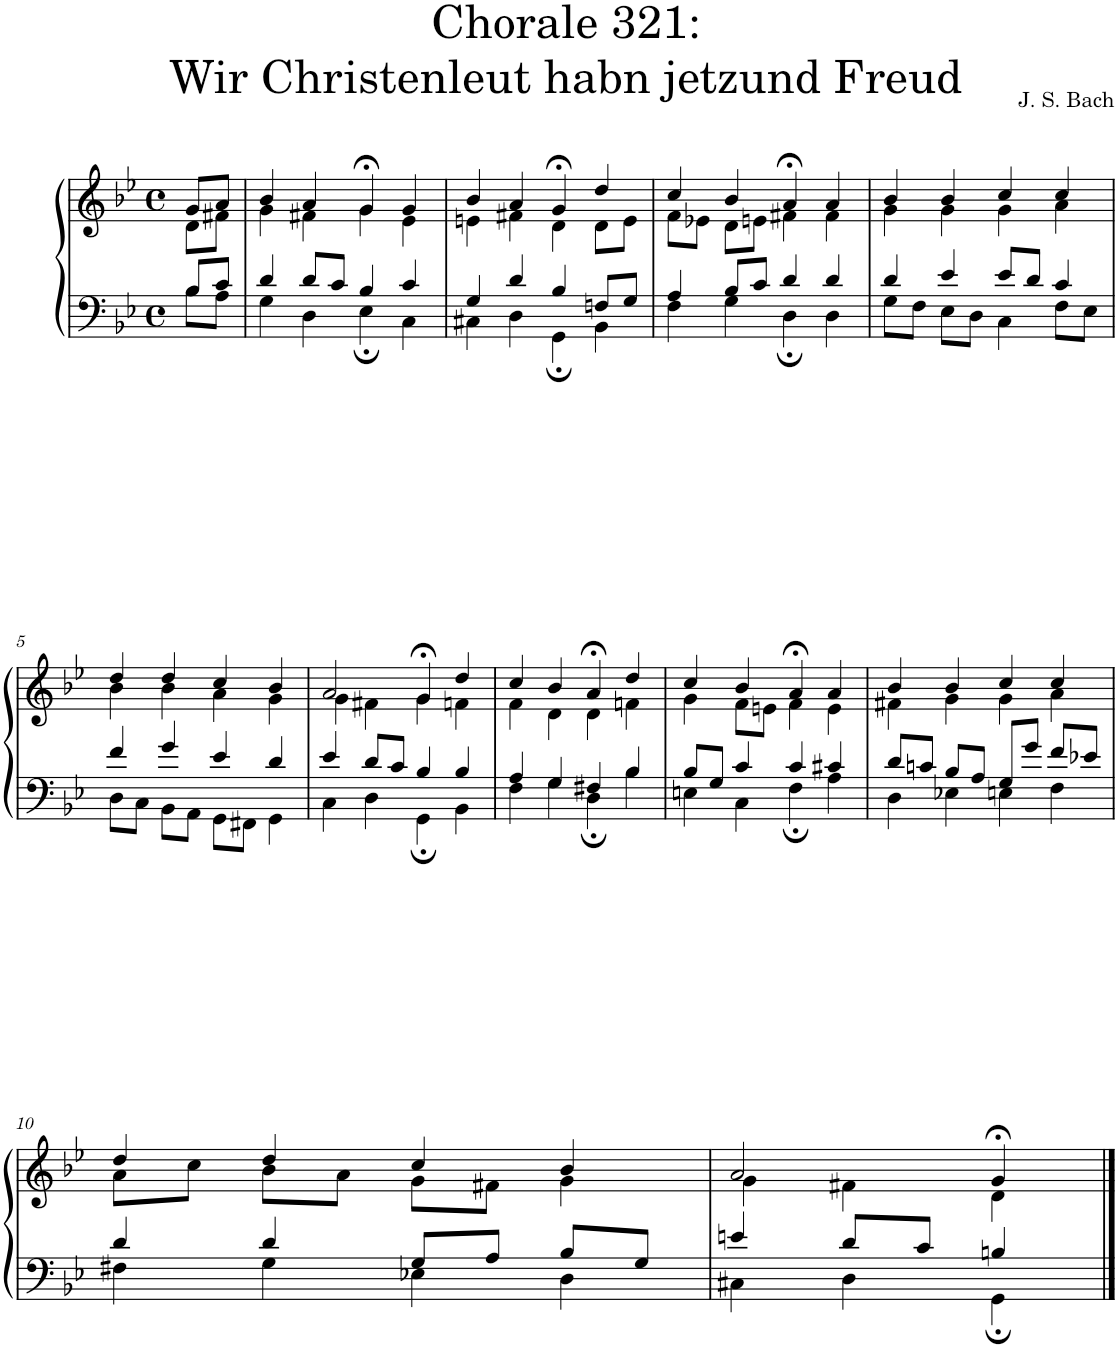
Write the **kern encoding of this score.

**kern	**kern
*part1	*part1
*staff2	*staff1
*I"S,A	*
*clefF4	*clefG2
*k[b-e-]	*k[b-e-]
*M4/4	*M4/4
*met(c)	*met(c)
=	=
*^	*^
8B-/L	8B-\L	8g/L	8d\L
8c/J	8A\J	8a/J	8f#X\J
=1	=1	=1	=1
4d/	4G\	4b-/	4g\
8d/L	4D\	4a/	4f#X\
8c/J	.	.	.
4B-/	4E-;\	4g;</	4g\
4c/	4C\	4g/	4e-\
=2	=2	=2	=2
4G/	4C#X\	4b-/	4en\
4d/	4D\	4a/	4f#X\
4B-/	4GG;\	4g;</	4d\
8Fn/L	4BB-\	4dd/	8d\L
8G/J	.	.	8e\J
=3	=3	=3	=3
4A/	4F\	4cc/	8f\L
.	.	.	8e-X\J
8B-/L	4G\	4b-/	8d\L
8c/J	.	.	8en\J
4d/	4D;\	4a;</	4f#X\
4d/	4D\	4a/	4f#\
=4	=4	=4	=4
4d/	8G\L	4b-/	4g\
.	8F\J	.	.
4e-/	8E-\L	4b-/	4g\
.	8D\J	.	.
8e-/L	4C\	4cc/	4g\
8d/J	.	.	.
4c/	8F\L	4cc/	4a\
.	8E-\J	.	.
!!LO:LB:g=z	!!
=5	=5	=5	=5
4f/	8D\L	4dd/	4b-\
.	8C\J	.	.
4g/	8BB-\L	4dd/	4b-\
.	8AA\J	.	.
4e-/	8GG\L	4cc/	4a\
.	8FF#X\J	.	.
4d/	4GG\	4b-/	4g\
=6	=6	=6	=6
4e-/	4C\	2a/	4g\
8d/L	4D\	.	4f#X\
8c/J	.	.	.
4B-/	4GG;\	4g;</	4g\
4B-/	4BB-\	4dd/	4fn\
=7	=7	=7	=7
4A/	4F\	4cc/	4f\
4G/	4G\	4b-/	4d\
4F#X/	4D;\	4a;</	4d\
4B-/	4B-\	4dd/	4fn\
=8	=8	=8	=8
8B-/L	4En\	4cc/	4g\
8G/J	.	.	.
4c/	4C\	4b-/	8f\L
.	.	.	8en\J
4c/	4F;\	4a;</	4f\
4c#X/	4A\	4a/	4e\
=9	=9	=9	=9
8d/L	4D\	4b-/	4f#X\
8cn/J	.	.	.
8B-/L	4E-X\	4b-/	4g\
8A/J	.	.	.
8G/L	4En\	4cc/	4g\
8g/J	.	.	.
8f/L	4F\	4cc/	4a\
8e-X/J	.	.	.
!!LO:LB:g=z	!!
=10	=10	=10	=10
4d/	4F#X\	4dd/	8a\L
.	.	.	8cc\J
4d/	4G\	4dd/	8b-\L
.	.	.	8a\J
8G/L	4E-X\	4cc/	8g\L
8A/J	.	.	8f#X\J
8B-/L	4D\	4b-/	4g\
8G/J	.	.	.
=11	=11	=11	=11
4en/	4C#X\	2a/	4g\
8d/L	4D\	.	4f#X\
8c/J	.	.	.
4Bn/	4GG;\	4g;</	4d\
*v	*v	*	*
*	*v	*v
==	==
*-	*-
